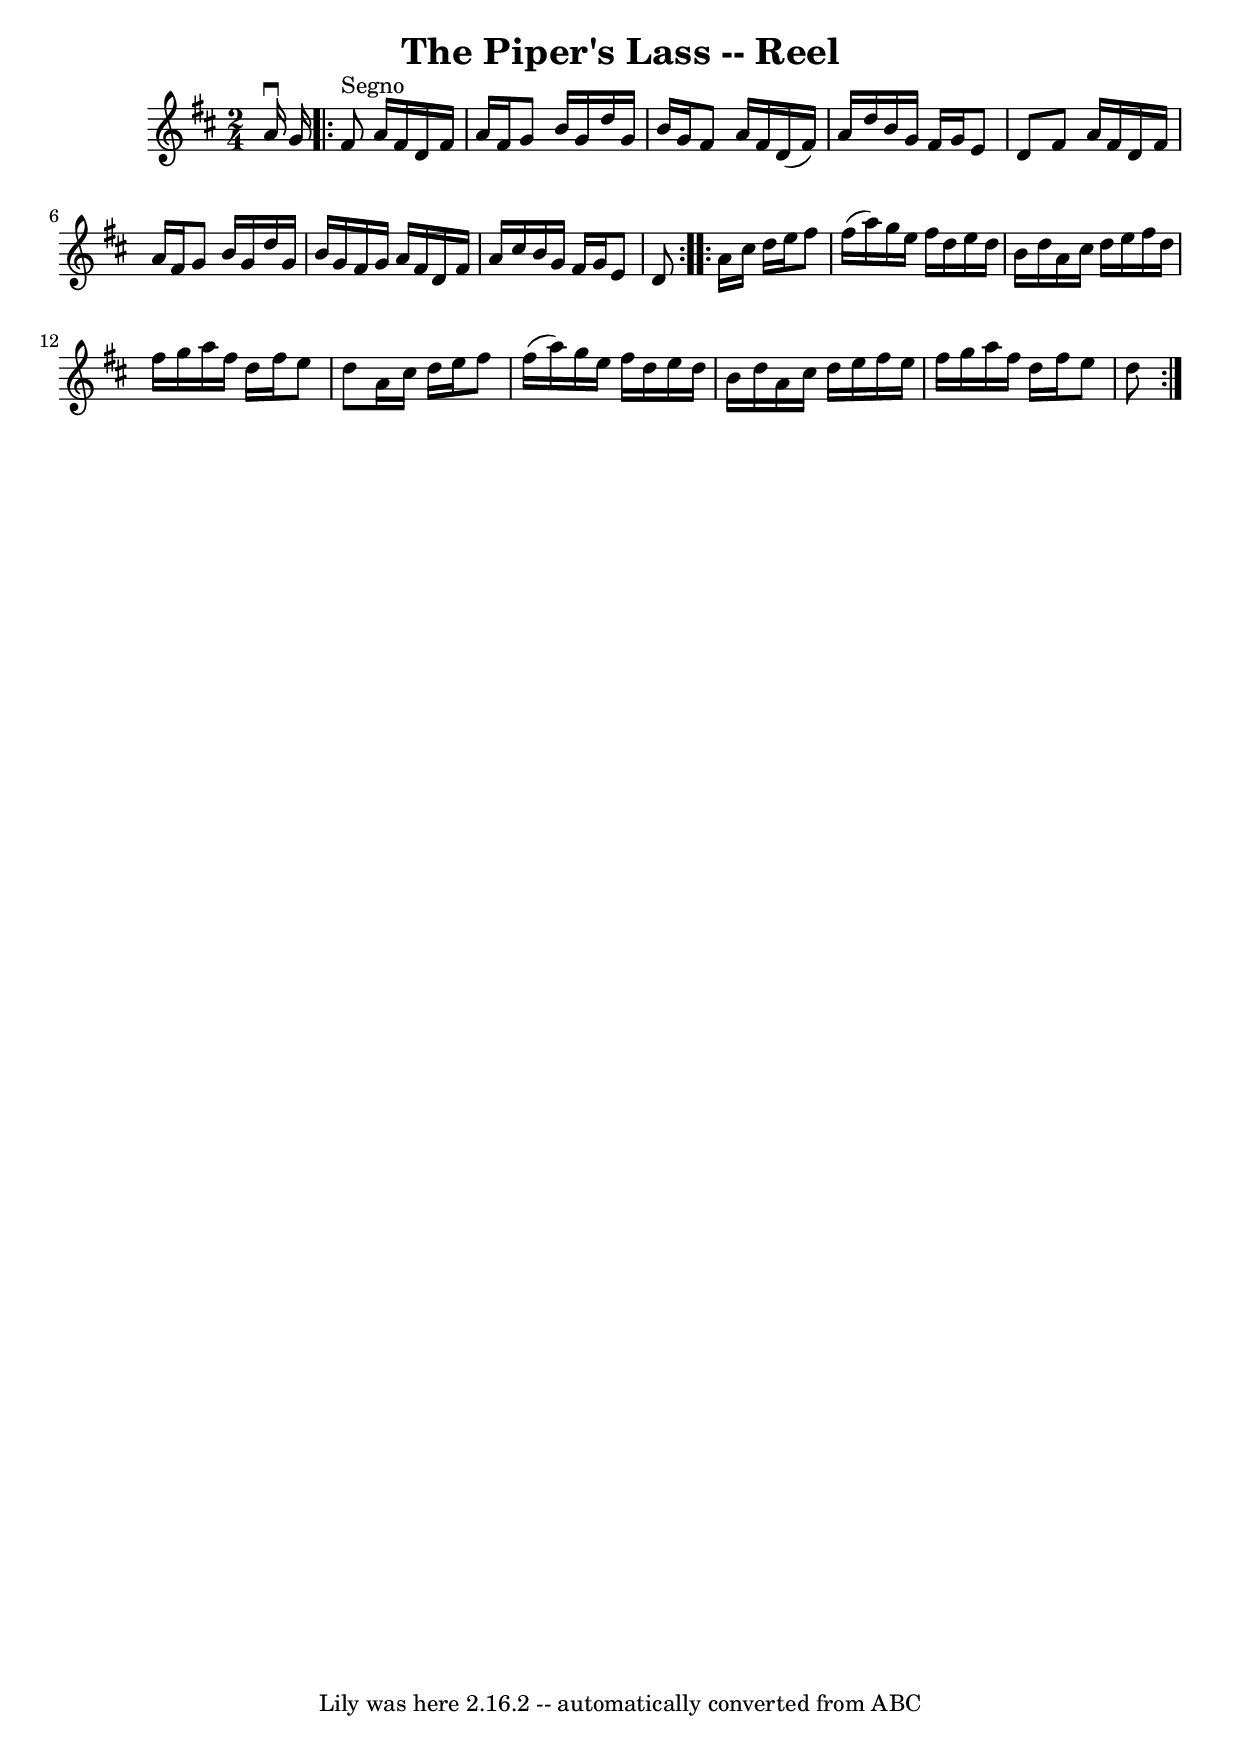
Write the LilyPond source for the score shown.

\version "2.16.2"
\include "Mammoth.ily"
\header {
  %% book = "Ryan's Mammoth Collection"
  crossRefNumber = "1"
  footnotes = ""
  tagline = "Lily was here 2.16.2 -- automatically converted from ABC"
  title = "The Piper's Lass -- Reel"

}
voicedefault =  {


  \time 2/4 
  \key d \major
  a'16^\downbow g'16    
  \repeat volta 2 {
    fis'8 
    ^"Segno" a'16 fis'16 d'16 fis'16 a'16 fis'16  |
    g'8   
    b'16 g'16 d''16 g'16 b'16 g'16  |
    fis'8 a'16    
    fis'16 d'16 (fis'16) a'16 d''16  |
    b'16 g'16    
    fis'16 g'16 e'8 d'8  |
    fis'8 a'16 fis'16 d'16    
    fis'16 a'16 fis'16  |
    g'8 b'16 g'16 d''16 g'16    
    b'16 g'16  |
    fis'16 g'16 a'16 fis'16 d'16 fis'16    
    a'16 cis''16  |
    b'16 g'16 fis'16 g'16 e'8 d'8  

  } 
  \repeat volta 2 {
    a'16 cis''16 d''16 e''16 fis''8 fis''16 
    (a''16) |
    g''16 e''16 fis''16 d''16 e''16 d''16   
    b'16 d''16  |
    a'16 cis''16 d''16 e''16 fis''16    
    d''16 fis''16 g''16  |
    a''16 fis''16 d''16 fis''16    
    e''8 d''8  |
    a'16 cis''16 d''16 e''16 fis''8    
    fis''16 (a''16) |
    g''16 e''16 fis''16 d''16 e''16    
    d''16 b'16 d''16  |
    a'16 cis''16 d''16 e''16 fis''16 
    e''16 fis''16 g''16  |
    a''16 fis''16 d''16 fis''16   
    e''8 d''8    
  }   

}

\score{
  <<

    \context Staff="default"
    {
      \voicedefault 
      
    }

  >>
  \layout {
    
  }
  \midi {
  }

}
